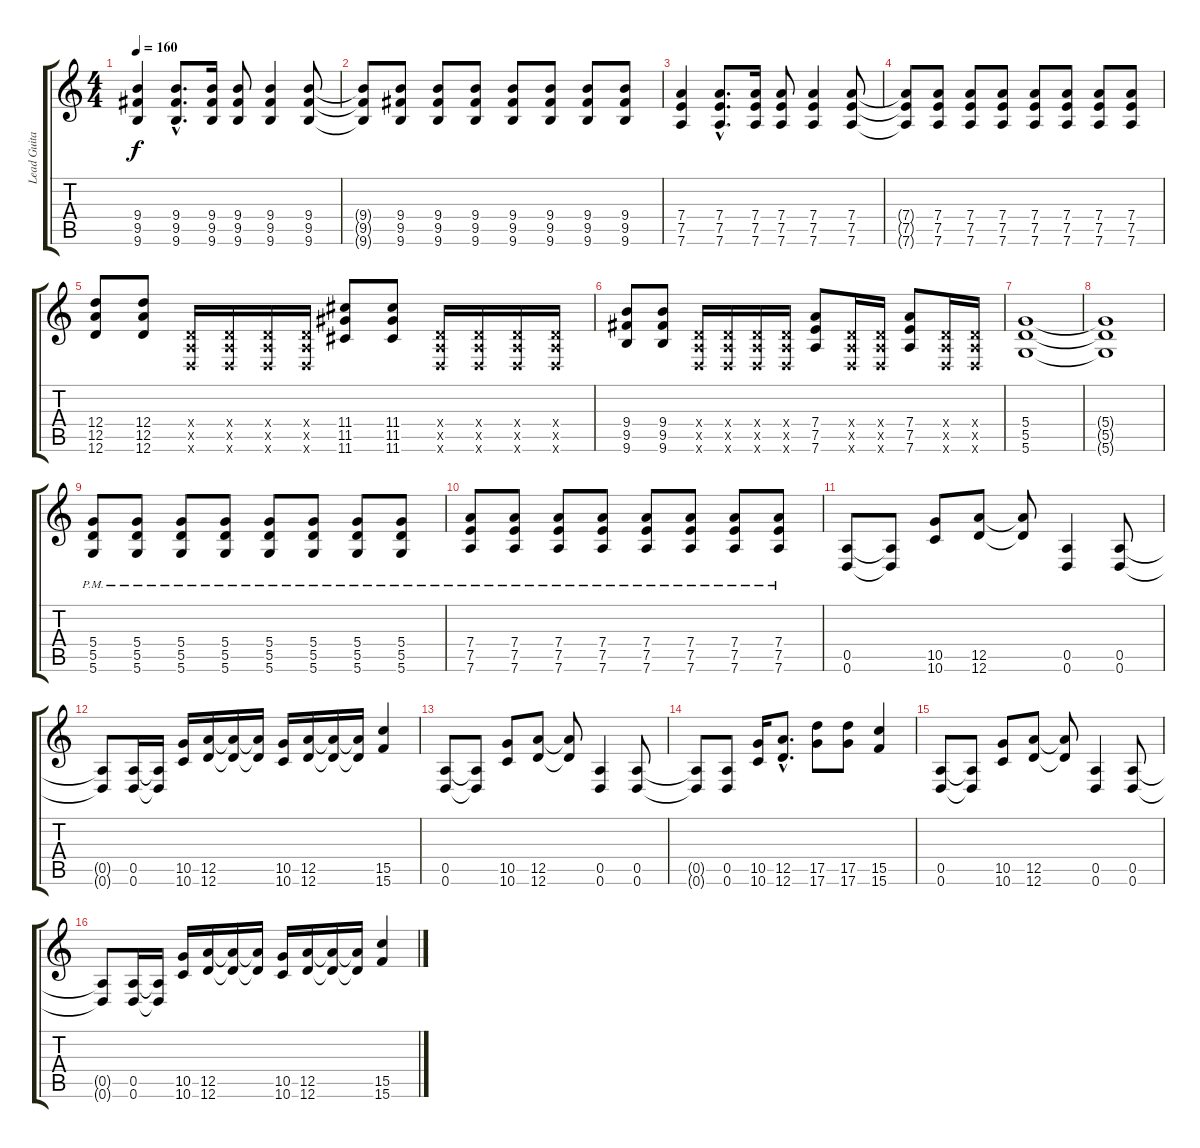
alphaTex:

\track ("Lead Guitar" "Lead Guita") {instrument distortionguitar}
\staff {score tabs}
\tuning (E4 B3 G3 D3 A2 D2) {hide}
\ts (4 4)
\tempo 160
\clef g2
\ks c
(9.4 9.5 9.6).4{dy f} (9.4{hac} 9.5{hac} 9.6{hac}).8{d} (9.4 9.5 9.6).16 (9.4 9.5 9.6).8 (9.4 9.5 9.6).4 (9.4 9.5 9.6).8 |
(9.4{t} 9.5{t} 9.6{t}).8 (9.4 9.5 9.6).8 (9.4 9.5 9.6).8 (9.4 9.5 9.6).8 (9.4 9.5 9.6).8 (9.4 9.5 9.6).8 (9.4 9.5 9.6).8 (9.4 9.5 9.6).8 |
(7.4 7.5 7.6).4 (7.4{hac} 7.5{hac} 7.6{hac}).8{d} (7.4 7.5 7.6).16 (7.4 7.5 7.6).8 (7.4 7.5 7.6).4 (7.4 7.5 7.6).8 |
(7.4{t} 7.5{t} 7.6{t}).8 (7.4 7.5 7.6).8 (7.4 7.5 7.6).8 (7.4 7.5 7.6).8 (7.4 7.5 7.6).8 (7.4 7.5 7.6).8 (7.4 7.5 7.6).8 (7.4 7.5 7.6).8 |
(12.4 12.5 12.6).8 (12.4 12.5 12.6).8 (0.4{x} 0.5{x} 0.6{x}).16 (0.4{x} 0.5{x} 0.6{x}).16 (0.4{x} 0.5{x} 0.6{x}).16 (0.4{x} 0.5{x} 0.6{x}).16 (11.4 11.5 11.6).8 (11.4 11.5 11.6).8 (0.4{x} 0.5{x} 0.6{x}).16 (0.4{x} 0.5{x} 0.6{x}).16 (0.4{x} 0.5{x} 0.6{x}).16 (0.4{x} 0.5{x} 0.6{x}).16 |
(9.4 9.5 9.6).8 (9.4 9.5 9.6).8 (0.4{x} 0.5{x} 0.6{x}).16 (0.4{x} 0.5{x} 0.6{x}).16 (0.4{x} 0.5{x} 0.6{x}).16 (0.4{x} 0.5{x} 0.6{x}).16 (7.4 7.5 7.6).8 (0.4{x} 0.5{x} 0.6{x}).16 (0.4{x} 0.5{x} 0.6{x}).16 (7.4 7.5 7.6).8 (0.4{x} 0.5{x} 0.6{x}).16 (0.4{x} 0.5{x} 0.6{x}).16 |
(5.4 5.5 5.6).1 |
(5.4{t} 5.5{t} 5.6{t}).1 |
(5.4{pm} 5.5{pm} 5.6{pm}).8 (5.4{pm} 5.5{pm} 5.6{pm}).8 (5.4{pm} 5.5{pm} 5.6{pm}).8 (5.4{pm} 5.5{pm} 5.6{pm}).8 (5.4{pm} 5.5{pm} 5.6{pm}).8 (5.4{pm} 5.5{pm} 5.6{pm}).8 (5.4{pm} 5.5{pm} 5.6{pm}).8 (5.4{pm} 5.5{pm} 5.6{pm}).8 |
(7.4{pm} 7.5{pm} 7.6{pm}).8 (7.4{pm} 7.5{pm} 7.6{pm}).8 (7.4{pm} 7.5{pm} 7.6{pm}).8 (7.4{pm} 7.5{pm} 7.6{pm}).8 (7.4{pm} 7.5{pm} 7.6{pm}).8 (7.4{pm} 7.5{pm} 7.6{pm}).8 (7.4{pm} 7.5{pm} 7.6{pm}).8 (7.4{pm} 7.5{pm} 7.6{pm}).8 |
(0.5 0.6).8 (0.5{t} 0.6{t}).8 (10.5 10.6).8 (12.5 12.6).8 (12.5{t} 12.6{t}).8 (0.5 0.6).4 (0.5 0.6).8 |
(0.5{t} 0.6{t}).8 (0.5 0.6).16 (0.5{t} 0.6{t}).16 (10.5 10.6).16 (12.5 12.6).16 (12.5{t} 12.6{t}).16 (12.5{t} 12.6{t}).16 (10.5 10.6).16 (12.5 12.6).16 (12.5{t} 12.6{t}).16 (12.5{t} 12.6{t}).16 (15.5 15.6).4 |
(0.5 0.6).8 (0.5{t} 0.6{t}).8 (10.5 10.6).8 (12.5 12.6).8 (12.5{t} 12.6{t}).8 (0.5 0.6).4 (0.5 0.6).8 |
(0.5{t} 0.6{t}).8 (0.5 0.6).8 (10.5 10.6).16 (12.5{hac} 12.6{hac}).8{d} (17.5 17.6).8 (17.5 17.6).8 (15.5 15.6).4 |
(0.5 0.6).8 (0.5{t} 0.6{t}).8 (10.5 10.6).8 (12.5 12.6).8 (12.5{t} 12.6{t}).8 (0.5 0.6).4 (0.5 0.6).8 |
(0.5{t} 0.6{t}).8 (0.5 0.6).16 (0.5{t} 0.6{t}).16 (10.5 10.6).16 (12.5 12.6).16 (12.5{t} 12.6{t}).16 (12.5{t} 12.6{t}).16 (10.5 10.6).16 (12.5 12.6).16 (12.5{t} 12.6{t}).16 (12.5{t} 12.6{t}).16 (15.5 15.6).4
